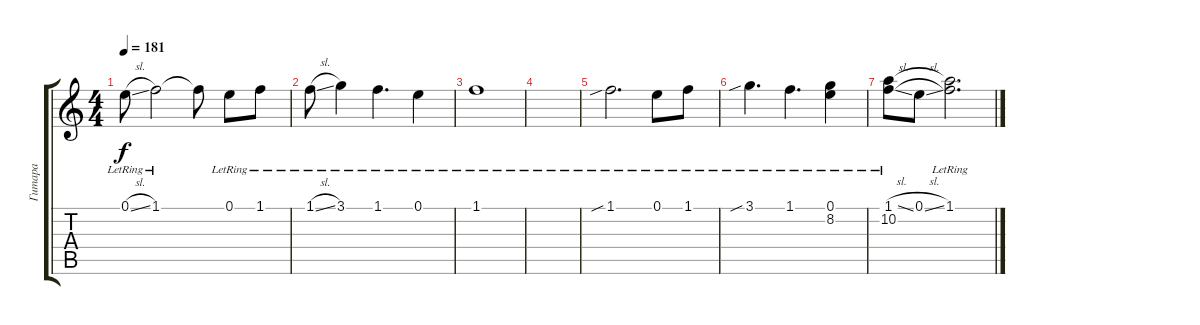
\track ("Гитара" "Гитара") {instrument acousticguitarsteel}
\staff {score tabs}
\tuning (E4 B3 G3 D3 A2 E2) {hide}
\ts (4 4)
\tempo 181
\clef g2
\ks c
0.1{sl lr}.8{dy f} 1.1{lr}.2 1.1{t}.8 0.1{lr}.8 1.1{lr}.8 |
1.1{sl lr}.8 3.1{lr}.4 1.1{lr}.4{d} 0.1{lr}.4 |
1.1{lr}.1 |
|
1.1{sib lr}.2{d} 0.1{lr}.8 1.1{lr}.8 |
3.1{sib lr}.4{d} 1.1{lr}.4{d} (0.1{lr} 8.2{lr}).4 |
(1.1{sl lr} 10.2{lr}).8 0.1{sl}.8 (1.1{lr} 10.2{t}).2{d}
